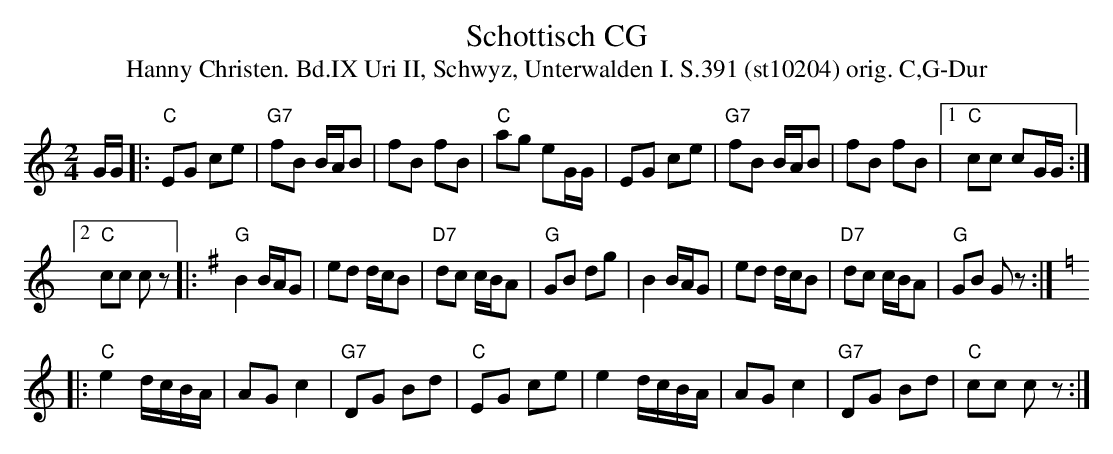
X:1
T: Schottisch CG
T:Hanny Christen. Bd.IX Uri II, Schwyz, Unterwalden I. S.391 (st10204) orig. C,G-Dur
M:2/4
L:1/8
K:C
G/G/ |: "C"EG ce | "G7"fB B/A/B | fB fB | "C"ag eG/G/ | EG ce | "G7"fB B/A/B | fB fB |1 "C"cc cG/G/ :|2
"C"cc c z |: [K:G] "G"B2 B/A/G | ed d/c/B | "D7"dc c/B/A | "G"GB dg | B2 B/A/G | ed d/c/B |  "D7"dc c/B/A | "G"GB G z :| [K:C]
|: "C"e2 d/c/B/A/ |  AG c2 | "G7"DG Bd | "C"EG ce | e2 d/c/B/A/ | AG c2 | "G7"DG Bd | "C"cc c z :|
